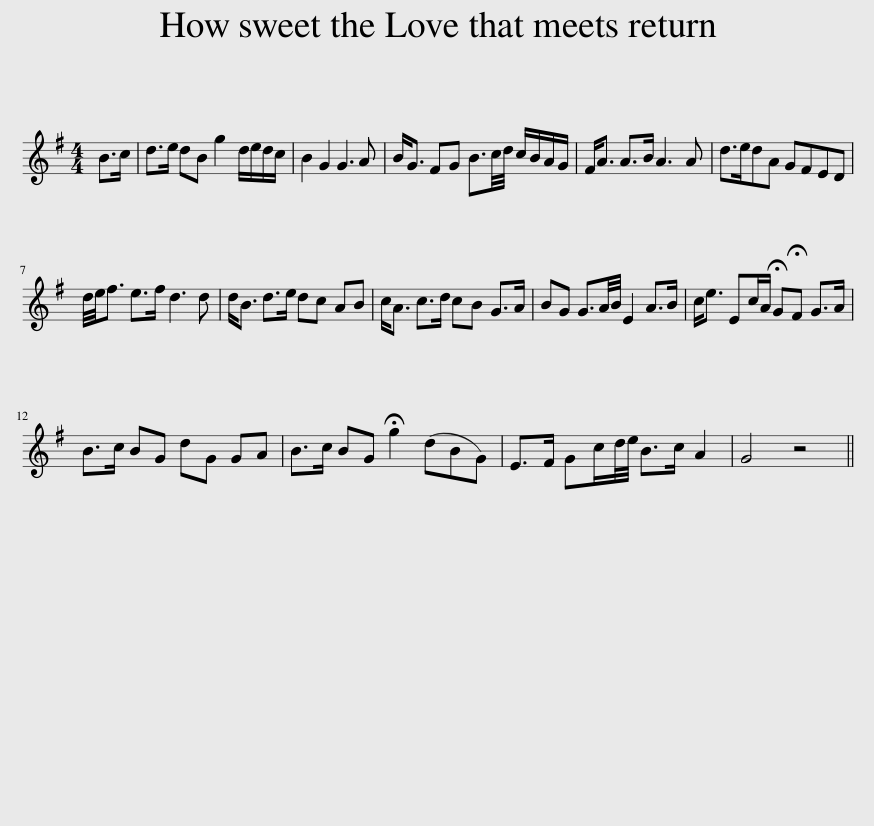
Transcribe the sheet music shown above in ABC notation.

X:1
L:1/8
M:4/4
I:linebreak $
K:G
V:1 treble
V:1
 B>c | d>e dB g2 d/e/d/c/ | B2 G2 G3 A | B<G FG B3/2c/4d/4 c/B/A/G/ | F<A A>B A3 A | %5
 d>edA GFED |$ d/4e/4f3/2 e>f d3 d | d<B d>e dc AB | c<A c>d cB G>A | BG G3/2A/4B/4 E2 A>B | %10
 c<e Ec/A/ !fermata!G!fermata!F G>A |$ B>c BG dG GA | B>c BG !fermata!g2 (dBG) | E>F Gc/d/4e/4 B>c A2 | G4 z4 || %15
